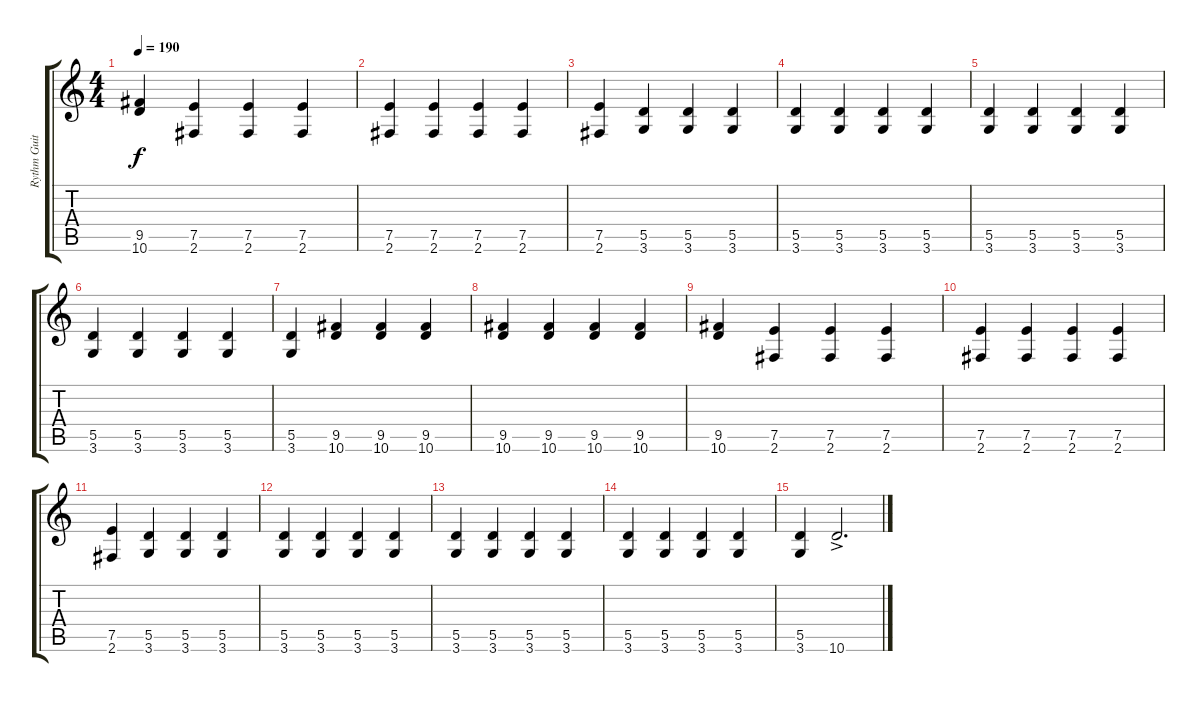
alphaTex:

\track ("Rythm Guitar" "Rythm Guit") {instrument distortionguitar}
\staff {score tabs}
\tuning (E4 B3 G3 D3 A2 E2) {hide}
\ts (4 4)
\tempo 190
\clef g2
\ks c
(9.5 10.6).4{dy f} (7.5 2.6).4 (7.5 2.6).4 (7.5 2.6).4 |
(7.5 2.6).4 (7.5 2.6).4 (7.5 2.6).4 (7.5 2.6).4 |
(7.5 2.6).4 (5.5 3.6).4 (5.5 3.6).4 (5.5 3.6).4 |
(5.5 3.6).4 (5.5 3.6).4 (5.5 3.6).4 (5.5 3.6).4 |
(5.5 3.6).4 (5.5 3.6).4 (5.5 3.6).4 (5.5 3.6).4 |
(5.5 3.6).4 (5.5 3.6).4 (5.5 3.6).4 (5.5 3.6).4 |
(5.5 3.6).4 (9.5 10.6).4 (9.5 10.6).4 (9.5 10.6).4 |
(9.5 10.6).4 (9.5 10.6).4 (9.5 10.6).4 (9.5 10.6).4 |
(9.5 10.6).4 (7.5 2.6).4 (7.5 2.6).4 (7.5 2.6).4 |
(7.5 2.6).4 (7.5 2.6).4 (7.5 2.6).4 (7.5 2.6).4 |
(7.5 2.6).4 (5.5 3.6).4 (5.5 3.6).4 (5.5 3.6).4 |
(5.5 3.6).4 (5.5 3.6).4 (5.5 3.6).4 (5.5 3.6).4 |
(5.5 3.6).4 (5.5 3.6).4 (5.5 3.6).4 (5.5 3.6).4 |
(5.5 3.6).4 (5.5 3.6).4 (5.5 3.6).4 (5.5 3.6).4 |
(5.5 3.6).4 10.6{ac}.2{d}
